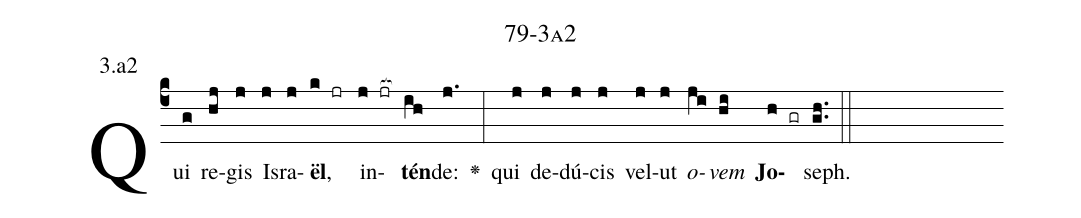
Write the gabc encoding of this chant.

name: 79-3a2;
annotation: 3.a2;
%%
(c4)Qui(g) re(hj)gis(j) Is(j)ra(j)<b>ël</b>,(k jr) in(j jr[ocb:1{])<b>tén</b>(ih[ocb:0}])de:(j.) <v>\greheightstar</v>(:) qui(j) de(j)dú(j)cis(j) vel(j)ut(j) <i>o</i>(ji)<i>vem</i>(hi) <b>Jo</b>(h gr)seph.(gh..) (::)


%E(j) u(j) o(ji) u(hi) a(h) e.(gh..) (::)
